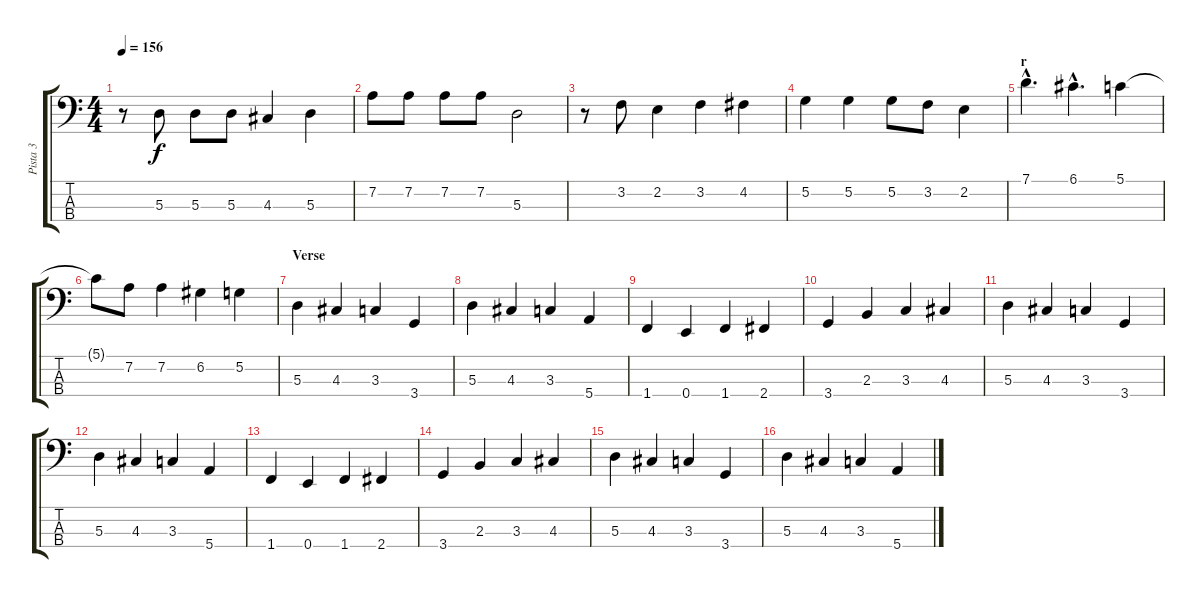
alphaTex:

\track ("Pista 3" "Pista 3") {instrument electricbassfinger}
\staff {score tabs}
\tuning (G2 D2 A1 E1) {hide}
\ts (4 4)
\tempo 156
\clef f4
\ks c
r.8{dy f} 5.3.8 5.3.8 5.3.8 4.3.4 5.3.4 |
7.2.8 7.2.8 7.2.8 7.2.8 5.3.2 |
r.8 3.2.8 2.2.4 3.2.4 4.2.4 |
5.2.4 5.2.4 5.2.8 3.2.8 2.2.4 |
\section ("" "r")
7.1{hac}.4{d} 6.1{hac}.4{d} 5.1.4 |
5.1{t}.8 7.2.8 7.2.4 6.2.4 5.2.4 |
\section ("" "Verse")
5.3.4 4.3.4 3.3.4 3.4.4 |
5.3.4 4.3.4 3.3.4 5.4.4 |
1.4.4 0.4.4 1.4.4 2.4.4 |
3.4.4 2.3.4 3.3.4 4.3.4 |
5.3.4 4.3.4 3.3.4 3.4.4 |
5.3.4 4.3.4 3.3.4 5.4.4 |
1.4.4 0.4.4 1.4.4 2.4.4 |
3.4.4 2.3.4 3.3.4 4.3.4 |
5.3.4 4.3.4 3.3.4 3.4.4 |
5.3.4 4.3.4 3.3.4 5.4.4
